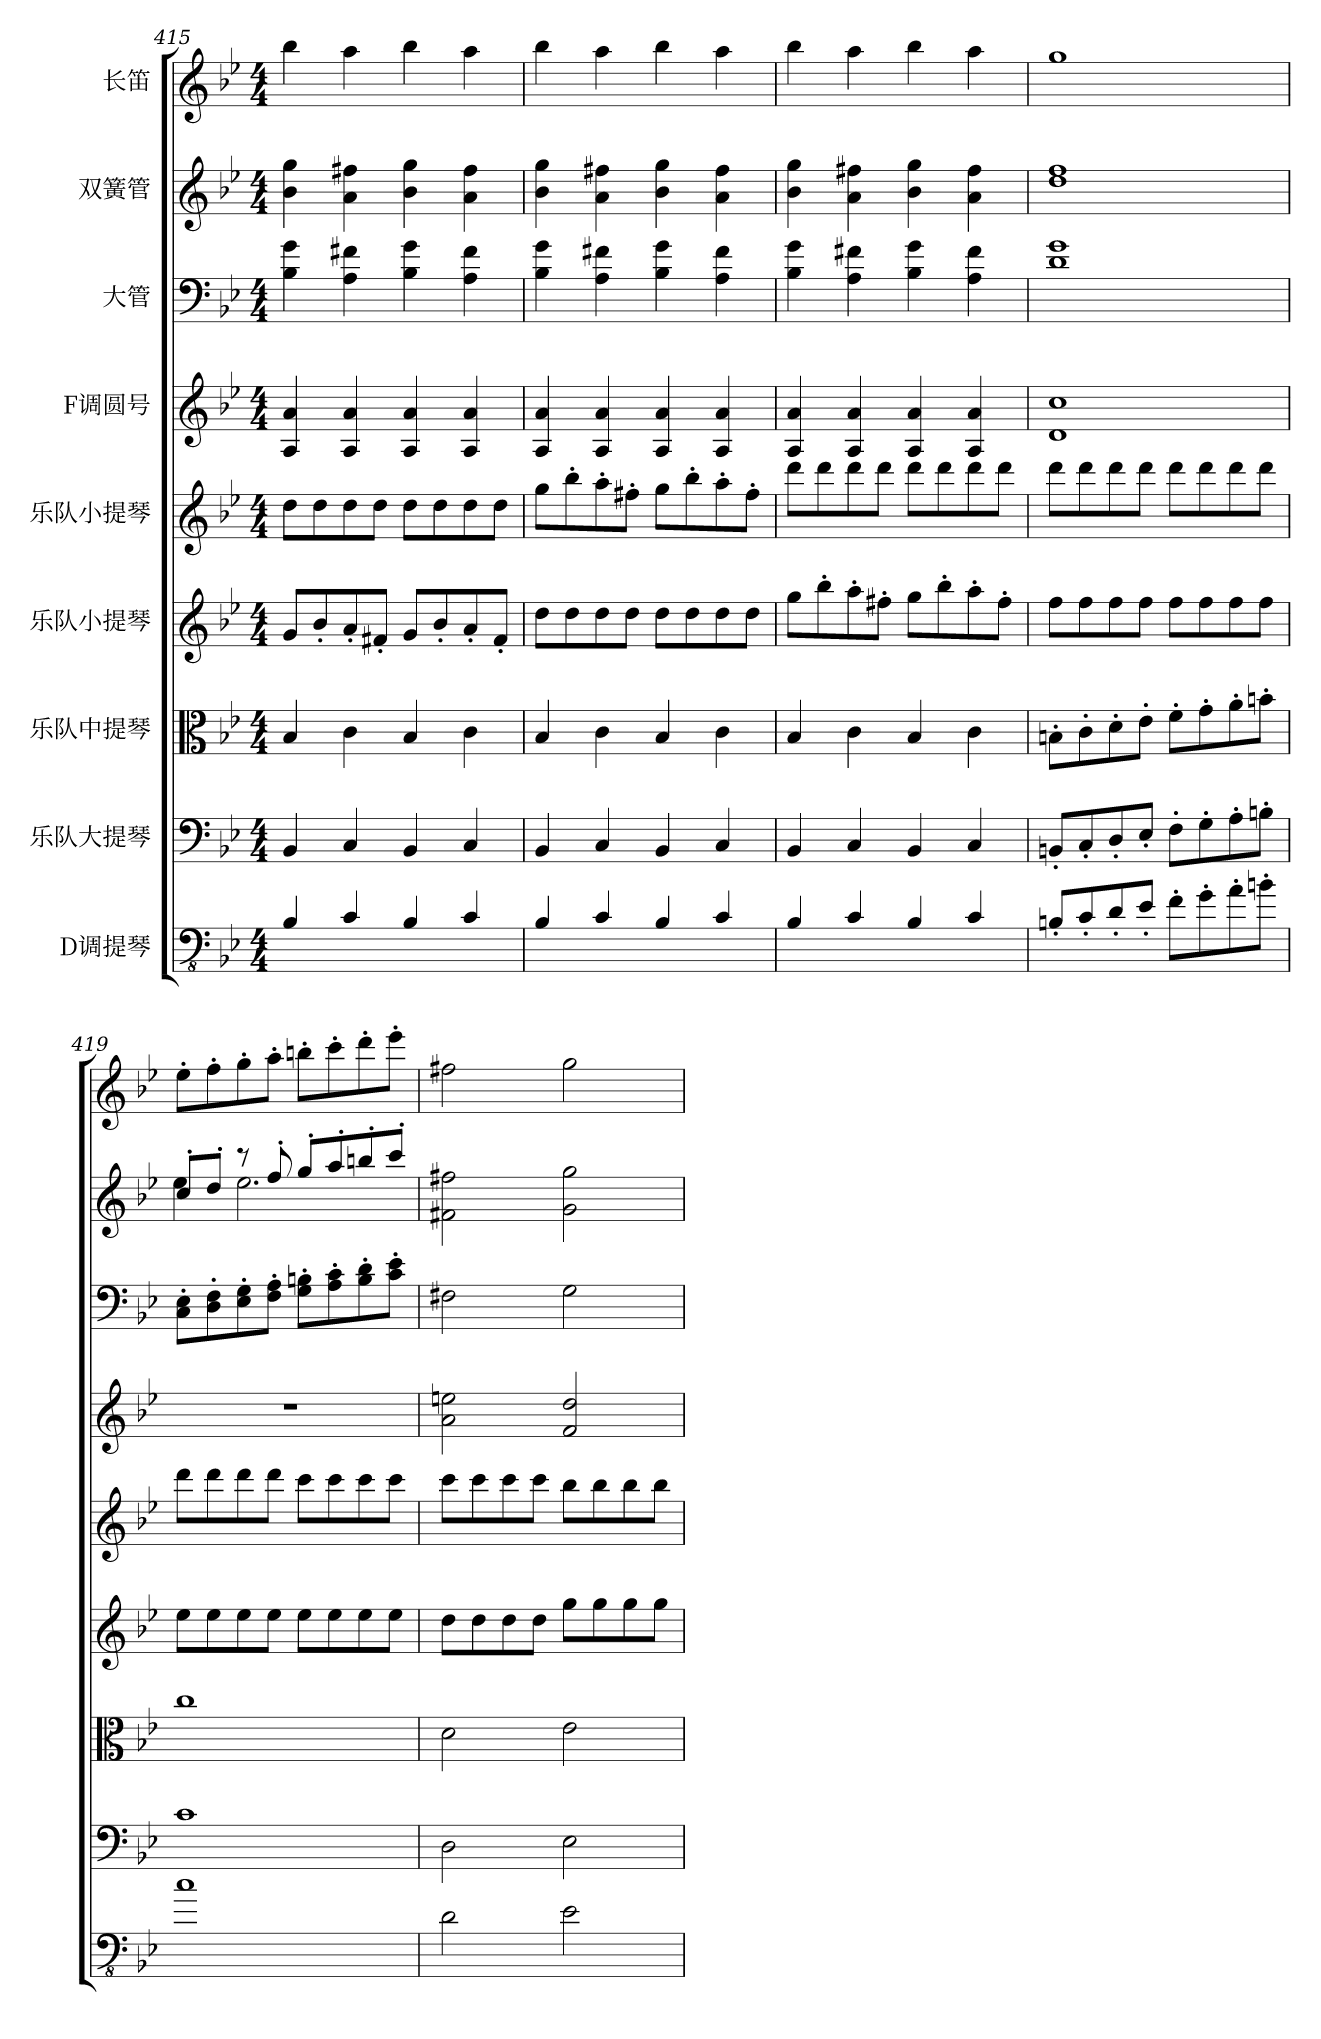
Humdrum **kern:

**kern	**kern	**kern	**kern	**kern	**kern	**kern	**kern	**kern
*part9	*part8	*part7	*part6	*part5	*part4	*part3	*part2	*part1
*staff9	*staff8	*staff7	*staff6	*staff5	*staff4	*staff3	*staff2	*staff1
*I"D调提琴	*I"乐队大提琴	*I"乐队中提琴	*I"乐队小提琴	*I"乐队小提琴	*I"F调圆号	*I"大管	*I"双簧管	*I"长笛
!!LO:PB:g=z
*clefFv4	*clefF4	*clefC3	*clefG2	*clefG2	*clefG2	*clefF4	*clefG2	*clefG2
*ITrd7c12	*	*	*	*	*ITrd4c7	*	*	*
*k[b-e-]	*k[b-e-]	*k[b-e-]	*k[b-e-]	*k[b-e-]	*k[b-e-a-]	*k[b-e-]	*k[b-e-]	*k[b-e-]
*M4/4	*M4/4	*M4/4	*M4/4	*M4/4	*M4/4	*M4/4	*M4/4	*M4/4
*MM277	*MM277	*MM277	*MM277	*MM277	*MM277	*MM277	*MM277	*MM277
=415	=415	=415	=415	=415	=415	=415	=415	=415
4BBB-/	4BB-/	4B-/	8g/L	8dd\L	4D/ 4d/	4B-\ 4g\	4b-\ 4gg\	4bb-\
.	.	.	8b-'/	8dd\	.	.	.	.
4CC/	4C/	4c\	8a'/	8dd\	4D/ 4d/	4A\ 4f#X\	4a\ 4ff#X\	4aa\
.	.	.	8f#X'/J	8dd\J	.	.	.	.
4BBB-/	4BB-/	4B-/	8g/L	8dd\L	4D/ 4d/	4B-\ 4g\	4b-\ 4gg\	4bb-\
.	.	.	8b-'/	8dd\	.	.	.	.
4CC/	4C/	4c\	8a'/	8dd\	4D/ 4d/	4A\ 4f#\	4a\ 4ff#\	4aa\
.	.	.	8f#'/J	8dd\J	.	.	.	.
=416	=416	=416	=416	=416	=416	=416	=416	=416
4BBB-/	4BB-/	4B-/	8dd\L	8gg\L	4D/ 4d/	4B-\ 4g\	4b-\ 4gg\	4bb-\
.	.	.	8dd\	8bb-'\	.	.	.	.
4CC/	4C/	4c\	8dd\	8aa'\	4D/ 4d/	4A\ 4f#X\	4a\ 4ff#X\	4aa\
.	.	.	8dd\J	8ff#X'\J	.	.	.	.
4BBB-/	4BB-/	4B-/	8dd\L	8gg\L	4D/ 4d/	4B-\ 4g\	4b-\ 4gg\	4bb-\
.	.	.	8dd\	8bb-'\	.	.	.	.
4CC/	4C/	4c\	8dd\	8aa'\	4D/ 4d/	4A\ 4f#\	4a\ 4ff#\	4aa\
.	.	.	8dd\J	8ff#'\J	.	.	.	.
=417	=417	=417	=417	=417	=417	=417	=417	=417
4BBB-/	4BB-/	4B-/	8gg\L	8ddd\L	4D/ 4d/	4B-\ 4g\	4b-\ 4gg\	4bb-\
.	.	.	8bb-'\	8ddd\	.	.	.	.
4CC/	4C/	4c\	8aa'\	8ddd\	4D/ 4d/	4A\ 4f#X\	4a\ 4ff#X\	4aa\
.	.	.	8ff#X'\J	8ddd\J	.	.	.	.
4BBB-/	4BB-/	4B-/	8gg\L	8ddd\L	4D/ 4d/	4B-\ 4g\	4b-\ 4gg\	4bb-\
.	.	.	8bb-'\	8ddd\	.	.	.	.
4CC/	4C/	4c\	8aa'\	8ddd\	4D/ 4d/	4A\ 4f#\	4a\ 4ff#\	4aa\
.	.	.	8ff#'\J	8ddd\J	.	.	.	.
!!LO:PB:g=z
=418	=418	=418	=418	=418	=418	=418	=418	=418
8BBBn'/L	8BBn'/L	8Bn'\L	8ff\L	8ddd\L	1G 1f	1d 1g	1dd 1ff	1gg
8CC'/	8C'/	8c'\	8ff\	8ddd\	.	.	.	.
8DD'/	8D'/	8d'\	8ff\	8ddd\	.	.	.	.
8EE-'/J	8E-'/J	8e-'\J	8ff\J	8ddd\J	.	.	.	.
8FF'\L	8F'\L	8f'\L	8ff\L	8ddd\L	.	.	.	.
8GG'\	8G'\	8g'\	8ff\	8ddd\	.	.	.	.
8AA'\	8A'\	8a'\	8ff\	8ddd\	.	.	.	.
8BBn'\J	8Bn'\J	8bn'\J	8ff\J	8ddd\J	.	.	.	.
=419	=419	=419	=419	=419	=419	=419	=419	=419
*	*	*	*	*	*	*	*^	*
1C	1c	1cc	8ee-\L	8ddd\L	1r	8C\' 8E-\'L	8cc'/L	4ee-\	8ee-'\L
.	.	.	8ee-\	8ddd\	.	8D\' 8F\'	8dd'/J	.	8ff'\
.	.	.	8ee-\	8ddd\	.	8E-\' 8G\'	8r	2.ee-\	8gg'\
.	.	.	8ee-\J	8ddd\J	.	8F\' 8A\'J	8ff'/	.	8aa'\J
.	.	.	8ee-\L	8ccc\L	.	8G\' 8Bn\'L	8gg'/L	.	8bbn'\L
.	.	.	8ee-\	8ccc\	.	8A\' 8c\'	8aa'/	.	8ccc'\
.	.	.	8ee-\	8ccc\	.	8B\' 8d\'	8bbn'/	.	8ddd'\
.	.	.	8ee-\J	8ccc\J	.	8c\' 8e-\'J	8ccc'/J	.	8eee-'\J
*	*	*	*	*	*	*	*v	*v	*
=420	=420	=420	=420	=420	=420	=420	=420	=420
2DD\	2D\	2d\	8dd\L	8ccc\L	2d\ 2an\	2F#X\	2f#X\ 2ff#X\	2ff#X\
.	.	.	8dd\	8ccc\	.	.	.	.
.	.	.	8dd\	8ccc\	.	.	.	.
.	.	.	8dd\J	8ccc\J	.	.	.	.
2EE-\	2E-\	2e-\	8gg\L	8bb-\L	2B-/ 2g/	2G\	2g\ 2gg\	2gg\
.	.	.	8gg\	8bb-\	.	.	.	.
.	.	.	8gg\	8bb-\	.	.	.	.
.	.	.	8gg\J	8bb-\J	.	.	.	.
=	=	=	=	=	=	=	=	=
*-	*-	*-	*-	*-	*-	*-	*-	*-
